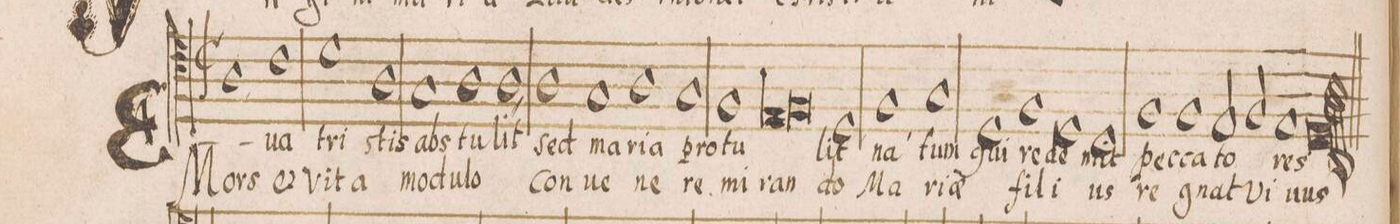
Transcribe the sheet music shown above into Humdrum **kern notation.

**kern	**text	**text
*I"TENOR	*	*
*clefC4	*	*
*k[]	*	*
*met(C|)	*	*
*M2/1	*	*
1A,<	E-	Mors
1c	-ua	et
=11-	=11-	=11-
1d	tri-	Vi-
1A	-stis	-ta
=12-	=12-	=12-
1G	ab-	mo-
1A	-stu-	-du-
=13-	=13-	=13-
1A,<	-lit	-lo
1A	sed	con-
=14-	=14-	=14-
1G	ma-	-ue-
1A	-ri-	-ne-
=15-	=15-	=15-
1G	-a	-re
1F	pro-	mi-
=16-	=16-	=16-
*lig	*	*
1E	-tu-	-ran-
1F	.	.
*Xlig	*	*
=17-	=17-	=17-
1D	-lit	-do
1F,<	na-	Ma-
=18-	=18-	=18-
1G	-tum	-ri-
1D	qui	-ae
=19-	=19-	=19-
1F	re-	fi-
1D	-de-	-li-
=20-	=20-	=20-
1C	-mit	-us
1F	pec-	reg-
=21-	=21-	=21-
1F	-ca-	-nat
2E/	-to-	Vi-
2F/	.	.
=22-	=22-	=22-
1E	.	.
[1Dl;;	-res	-uus.
=23-	=23-	=23-
0D]	.	.
=24||	=24||	=24||
*M2/1	*	*
*met(C|)	*	*
*-	*-	*-
